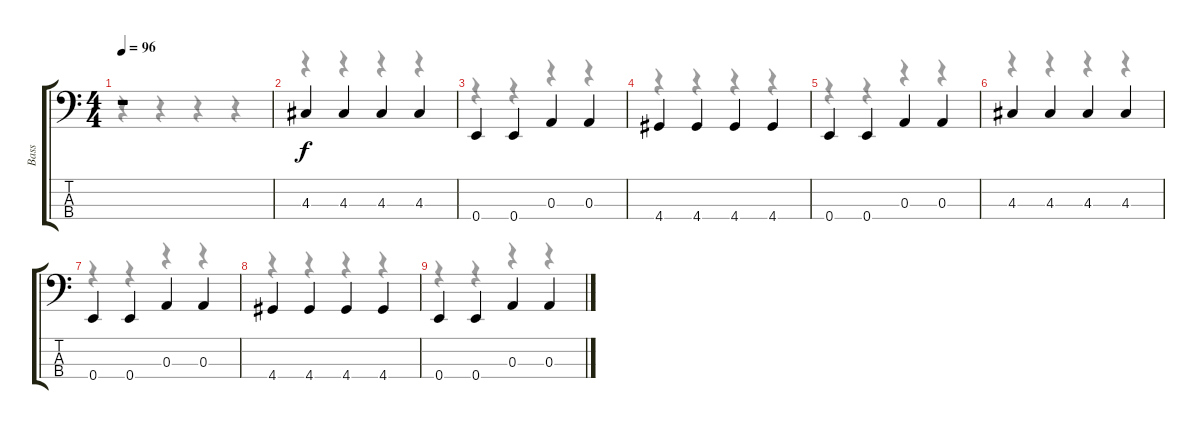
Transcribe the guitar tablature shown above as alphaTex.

\track ("Bass" "Bass") {instrument fretlessbass}
\staff {score tabs}
\tuning (G2 D2 A1 E1) {hide}
\voice
\ts (4 4)
\tempo 96
\clef f4
\ks c
r.1{dy f} |
4.3.4 4.3.4 4.3.4 4.3.4 |
0.4.4 0.4.4 0.3.4 0.3.4 |
4.4.4 4.4.4 4.4.4 4.4.4 |
0.4.4 0.4.4 0.3.4 0.3.4 |
4.3.4 4.3.4 4.3.4 4.3.4 |
0.4.4 0.4.4 0.3.4 0.3.4 |
4.4.4 4.4.4 4.4.4 4.4.4 |
0.4.4 0.4.4 0.3.4 0.3.4
\voice
\clef f4
\ottava regular
\simile none
\ks c
r.4{dy f} r.4 r.4 r.4 |
r.4 r.4 r.4 r.4 |
r.4 r.4 r.4 r.4 |
r.4 r.4 r.4 r.4 |
r.4 r.4 r.4 r.4 |
r.4 r.4 r.4 r.4 |
r.4 r.4 r.4 r.4 |
r.4 r.4 r.4 r.4 |
r.4 r.4 r.4 r.4
